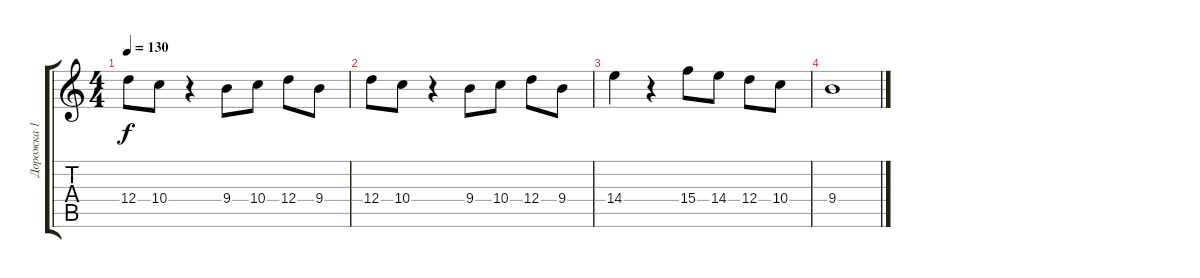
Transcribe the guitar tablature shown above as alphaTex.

\track ("Дорожка 1" "Дорожка 1") {instrument overdrivenguitar}
\staff {score tabs}
\tuning (E4 B3 G3 D3 A2 E2) {hide}
\ts (4 4)
\tempo 130
\clef g2
\ks c
12.4.8{dy f} 10.4.8 r.4 9.4.8 10.4.8 12.4.8 9.4.8 |
12.4.8 10.4.8 r.4 9.4.8 10.4.8 12.4.8 9.4.8 |
14.4.4 r.4 15.4.8 14.4.8 12.4.8 10.4.8 |
9.4.1
